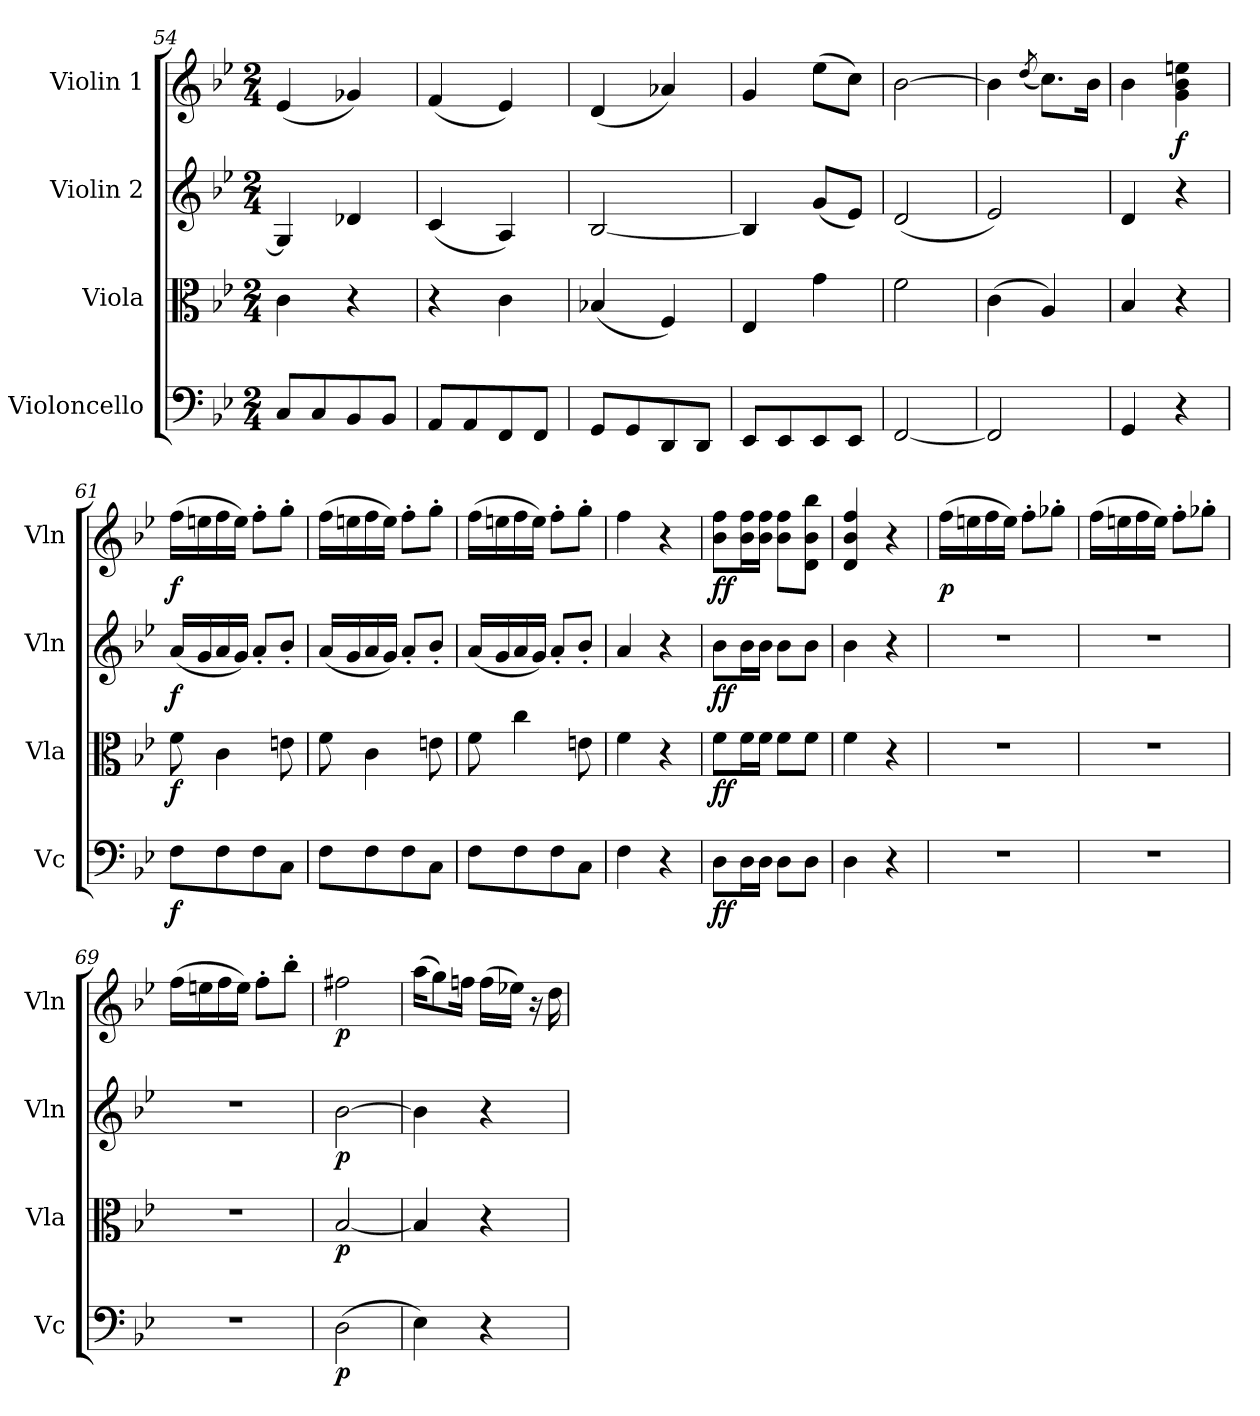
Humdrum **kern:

**kern	**dynam	**kern	**dynam	**kern	**dynam	**kern	**dynam
*part4	*part4	*part3	*part3	*part2	*part2	*part1	*part1
*staff4	*staff4	*staff3	*staff3	*staff2	*staff2	*staff1	*staff1
*I"Violoncello	*	*I"Viola	*	*I"Violin 2	*	*I"Violin 1	*
*I'Vc	*	*I'Vla	*	*I'Vln	*	*I'Vln	*
!!LO:LB:g=z
*clefF4	*	*clefC3	*	*clefG2	*	*clefG2	*
*k[b-e-]	*	*k[b-e-]	*	*k[b-e-]	*	*k[b-e-]	*
*M2/4	*	*M2/4	*	*M2/4	*	*M2/4	*
=54	=54	=54	=54	=54	=54	=54	=54
8C/L	.	4c\	.	4G/]	.	(<4e-/	.
8C/	.	.	.	.	.	.	.
8BB-/	.	4r	.	4d-X/	.	4g-X/)	.
8BB-/J	.	.	.	.	.	.	.
=55	=55	=55	=55	=55	=55	=55	=55
8AA/L	.	4r	.	(<4c/	.	(<4f/	.
8AA/	.	.	.	.	.	.	.
8FF/	.	4c\	.	4A/)	.	4e-/)	.
8FF/J	.	.	.	.	.	.	.
=56	=56	=56	=56	=56	=56	=56	=56
8GG/L	.	(<4B-X/	.	[2B-/	.	(<4d/	.
8GG/	.	.	.	.	.	.	.
8DD/	.	4F/)	.	.	.	4a-X/)	.
8DD/J	.	.	.	.	.	.	.
=57	=57	=57	=57	=57	=57	=57	=57
8EE-/L	.	4E-/	.	4B-/]	.	4g/	.
8EE-/	.	.	.	.	.	.	.
8EE-/	.	4g\	.	(<8g/L	.	(>8ee-\L	.
8EE-/J	.	.	.	8e-/J)	.	8cc\J)	.
=58	=58	=58	=58	=58	=58	=58	=58
[2FF/	.	2f\	.	(<2d/	.	[2b-\	.
=59	=59	=59	=59	=59	=59	=59	=59
2FF/]	.	(>4c\	.	2e-/)	.	4b-\]	.
.	.	.	.	.	.	(<8qdd/	.
.	.	4A/)	.	.	.	8.cc\L)	.
.	.	.	.	.	.	16b-\Jk	.
=60	=60	=60	=60	=60	=60	=60	=60
4GG/	.	4B-/	.	4d/	.	4b-\	.
!	!	!	!	!	!	!	!LO:DY:b
4r	.	4r	.	4r	.	4g\ 4b-\ 4een\	f
!!LO:LB:g=z
=61	=61	=61	=61	=61	=61	=61	=61
!	!LO:DY:b	!	!LO:DY:b	!	!LO:DY:b	!	!LO:DY:b
8F\L	f	8f\	f	(<16a/LL	f	(>16ff\LL	f
.	.	.	.	16g/	.	16een\	.
8F\	.	4c\	.	16a/	.	16ff\	.
.	.	.	.	16g/JJ)	.	16ee\JJ)	.
8F\	.	.	.	8a'/L	.	8ff'\L	.
8C\J	.	8en\	.	8b-'/J	.	8gg'\J	.
=62	=62	=62	=62	=62	=62	=62	=62
8F\L	.	8f\	.	(<16a/LL	.	(>16ff\LL	.
.	.	.	.	16g/	.	16een\	.
8F\	.	4c\	.	16a/	.	16ff\	.
.	.	.	.	16g/JJ)	.	16ee\JJ)	.
8F\	.	.	.	8a'/L	.	8ff'\L	.
8C\J	.	8en\	.	8b-'/J	.	8gg'\J	.
=63	=63	=63	=63	=63	=63	=63	=63
8F\L	.	8f\	.	(<16a/LL	.	(>16ff\LL	.
.	.	.	.	16g/	.	16een\	.
8F\	.	4cc\	.	16a/	.	16ff\	.
.	.	.	.	16g/JJ)	.	16ee\JJ)	.
8F\	.	.	.	8a'/L	.	8ff'\L	.
8C\J	.	8en\	.	8b-'/J	.	8gg'\J	.
=64	=64	=64	=64	=64	=64	=64	=64
4F\	.	4f\	.	4a/	.	4ff\	.
4r	.	4r	.	4r	.	4r	.
=65	=65	=65	=65	=65	=65	=65	=65
!	!LO:DY:b	!	!LO:DY:b	!	!LO:DY:b	!	!LO:DY:b
8D\L	ff	8f\L	ff	8b-\L	ff	8b-\ 8ff\L	ff
16D\L	.	16f\L	.	16b-\L	.	16b-\ 16ff\L	.
16D\JJ	.	16f\JJ	.	16b-\JJ	.	16b-\ 16ff\JJ	.
8D\L	.	8f\L	.	8b-\L	.	8b-\ 8ff\L	.
8D\J	.	8f\J	.	8b-\J	.	8d\ 8b-\ 8bb-\J	.
!!LO:LB:g=z
=66	=66	=66	=66	=66	=66	=66	=66
4D\	.	4f\	.	4b-\	.	4d/ 4b-/ 4ff/	.
4r	.	4r	.	4r	.	4r	.
=67	=67	=67	=67	=67	=67	=67	=67
!	!	!	!	!	!	!	!LO:DY:b
2r	.	2r	.	2r	.	(>16ff\LL	p
.	.	.	.	.	.	16een\	.
.	.	.	.	.	.	16ff\	.
.	.	.	.	.	.	16ee\JJ)	.
.	.	.	.	.	.	8ff'\L	.
.	.	.	.	.	.	8gg-X'\J	.
=68	=68	=68	=68	=68	=68	=68	=68
2r	.	2r	.	2r	.	(>16ff\LL	.
.	.	.	.	.	.	16een\	.
.	.	.	.	.	.	16ff\	.
.	.	.	.	.	.	16ee\JJ)	.
.	.	.	.	.	.	8ff'\L	.
.	.	.	.	.	.	8gg-X'\J	.
=69	=69	=69	=69	=69	=69	=69	=69
2r	.	2r	.	2r	.	(>16ff\LL	.
.	.	.	.	.	.	16een\	.
.	.	.	.	.	.	16ff\	.
.	.	.	.	.	.	16ee\JJ)	.
.	.	.	.	.	.	8ff'\L	.
.	.	.	.	.	.	8bb-'\J	.
!!LO:LB:g=z
=70	=70	=70	=70	=70	=70	=70	=70
!	!LO:DY:b	!	!LO:DY:b	!	!LO:DY:b	!	!LO:DY:b
(>2D\	p	[2B-/	p	[2b-\	p	2ff#X\	p
=71	=71	=71	=71	=71	=71	=71	=71
4E-\)	.	4B-/]	.	4b-\]	.	(>16aa\KL	.
.	.	.	.	.	.	8gg\)	.
.	.	.	.	.	.	16ffn\Jk	.
4r	.	4r	.	4r	.	(>16ff\LL	.
.	.	.	.	.	.	16ee-X\JJ)	.
.	.	.	.	.	.	16r	.
.	.	.	.	.	.	16dd\	.
=	=	=	=	=	=	=	=
*-	*-	*-	*-	*-	*-	*-	*-
